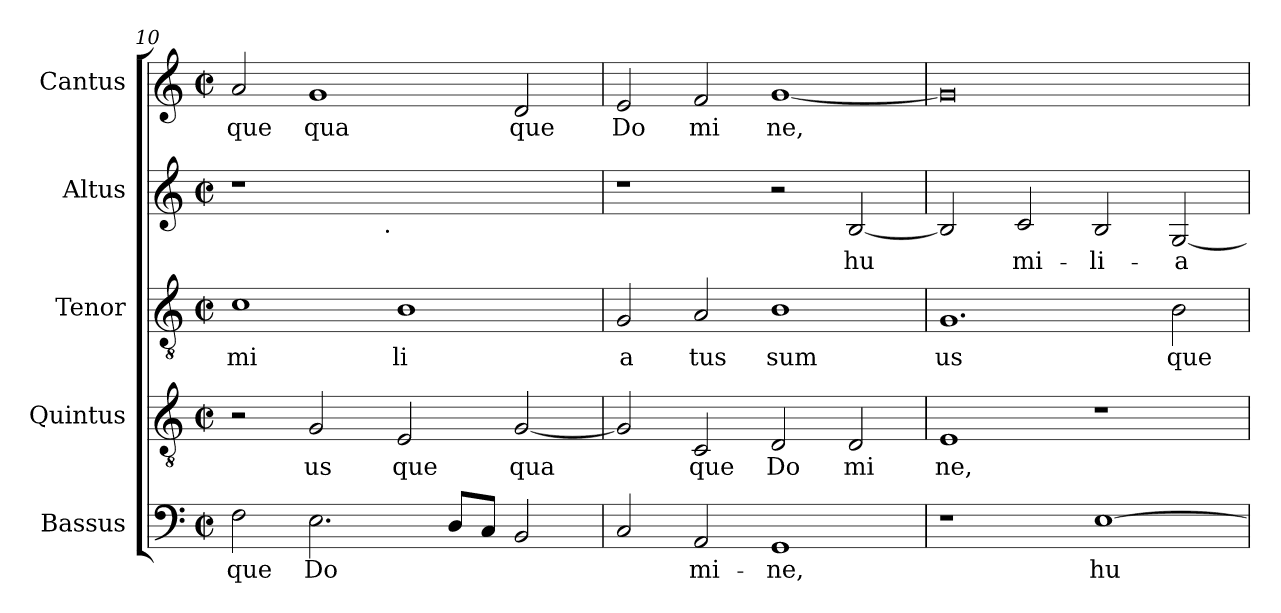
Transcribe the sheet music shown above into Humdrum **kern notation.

**kern	**text	**kern	**text	**kern	**text	**kern	**text	**kern	**text
*part5	*part5	*part4	*part4	*part3	*part3	*part2	*part2	*part1	*part1
*staff5	*staff5	*staff4	*staff4	*staff3	*staff3	*staff2	*staff2	*staff1	*staff1
*I"Bassus	*	*I"Quintus	*	*I"Tenor	*	*I"Altus	*	*I"Cantus	*
*clefF4	*	*clefGv2	*	*clefGv2	*	*clefG2	*	*clefG2	*
*k[]	*	*k[]	*	*k[]	*	*k[]	*	*k[]	*
*C:	*	*C:	*	*C:	*	*C:	*	*C:	*
*M2/2	*	*M2/2	*	*M2/2	*	*M2/2	*	*M2/2	*
*met(c|)	*	*met(c|)	*	*met(c|)	*	*met(c|)	*	*met(c|)	*
=10	=10	=10	=10	=10	=10	=10	=10	=10	=10
!	!LO:LY:b:cj	!	!	!	!LO:LY:b	!	!	!	!LO:LY:b:cj
*	*	*	*	*	*	*^	*	*	*
2F\	-que	2r	.	1c	mi	1r	2ryy	.	2a/	que
!	!LO:LY:b:cj	!	!LO:LY:b:cj	!	!	!	!	!	!	!LO:LY:b:cj
2.E\	Do-	2G/	us	.	.	.	4...ryy	.	1g	qua
!	!	!	!	!	!	!	!LO:TX:b:t=.	!	!	!
.	.	.	.	.	.	.	1ryy	.	.	.
!	!	!	!LO:LY:b:cj	!	!LO:LY:b	!	!	!	!	!
.	.	2E/	que	1B	li	1ryy	.	.	.	.
!	!LO:LY:b:cj	!	!	!	!	!	!	!	!	!
8D/L	--	.	.	.	.	.	.	.	.	.
!	!LO:LY:b:cj	!	!	!	!	!	!	!	!	!
8C/J	--	.	.	.	.	.	.	.	.	.
!	!LO:LY:b:cj	!	!LO:LY:b:cj	!	!	!	!	!	!	!LO:LY:b:cj
2BB/	--	[<2G/	qua	.	.	.	.	.	2d/	que
.	.	.	.	.	.	.	32ryy	.	.	.
=11	=11	=11	=11	=11	=11	=11	=11	=11	=11	=11
!	!LO:LY:b:cj	!	!LO:LY:b:cj	!	!LO:LY:b	!	!	!	!	!LO:LY:b:cj
*	*	*	*	*	*	*v	*v	*	*	*
2C/	--	2G/]	.	2G/	a	1r	.	2e/	Do
!	!LO:LY:b:cj	!	!LO:LY:b:cj	!	!LO:LY:b	!	!	!	!LO:LY:b:cj
2AA/	-mi-	2C/	que	2A/	tus	.	.	2f/	mi
!	!LO:LY:b:cj	!	!LO:LY:b:cj	!	!LO:LY:b	!	!	!	!LO:LY:b:cj
1GG	-ne,	2D/	Do	1B	sum	2r	.	[<1g	ne,
!	!	!	!LO:LY:b:cj	!	!	!	!LO:LY:b:cj	!	!
.	.	2D/	mi	.	.	[<2B/	hu-	.	.
=12	=12	=12	=12	=12	=12	=12	=12	=12	=12
!	!	!	!LO:LY:b:cj	!	!LO:LY:b	!	!LO:LY:b:cj	!	!LO:LY:b:cj
1r	.	1E	ne,	1.G	us	2B/]	--	0g]	.
!	!	!	!	!	!	!	!LO:LY:b:cj	!	!
.	.	.	.	.	.	2c/	-mi-	.	.
!	!LO:LY:b:cj	!	!	!	!	!	!LO:LY:b:cj	!	!
[<1E	hu-	1r	.	.	.	2B/	-li-	.	.
!	!	!	!	!	!LO:LY:b	!	!LO:LY:b:cj	!	!
.	.	.	.	2B\	que	[<2G/	-a-	.	.
=	=	=	=	=	=	=	=	=	=
*-	*-	*-	*-	*-	*-	*-	*-	*-	*-
